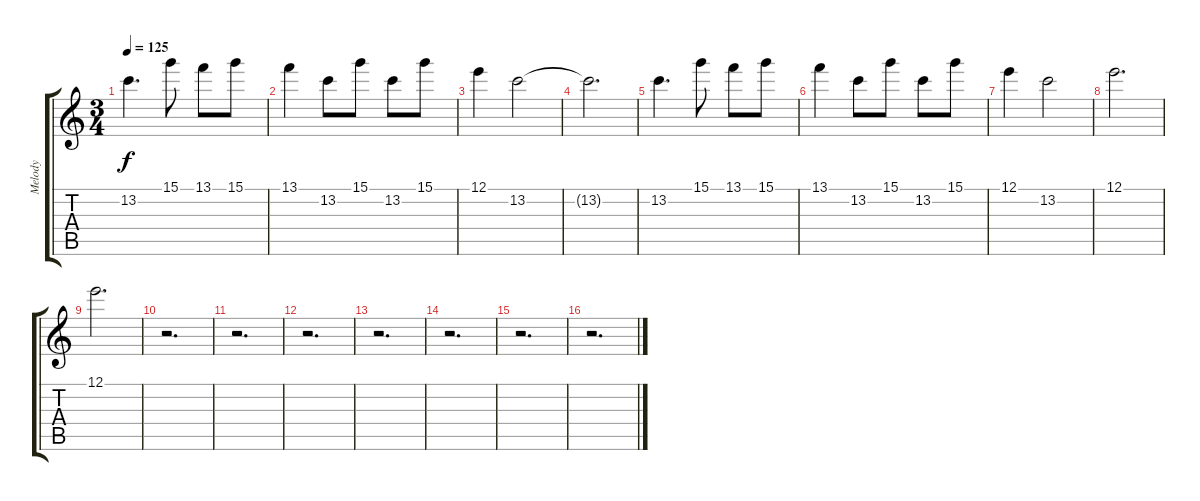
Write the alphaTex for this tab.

\track ("Melody" "Melody") {instrument electricguitarjazz}
\staff {score tabs}
\tuning (E4 B3 G3 D3 A2 E2) {hide}
\ts (3 4)
\tempo 125
\clef g2
\ks c
13.2.4{d dy f} 15.1.8 13.1.8 15.1.8 |
13.1.4 13.2.8 15.1.8 13.2.8 15.1.8 |
12.1.4 13.2.2 |
13.2{t}.2{d} |
13.2.4{d} 15.1.8 13.1.8 15.1.8 |
13.1.4 13.2.8 15.1.8 13.2.8 15.1.8 |
12.1.4 13.2.2 |
12.1.2{d} |
12.1.2{d} |
r.2{d} |
r.2{d} |
r.2{d} |
r.2{d} |
r.2{d} |
r.2{d} |
r.2{d}
